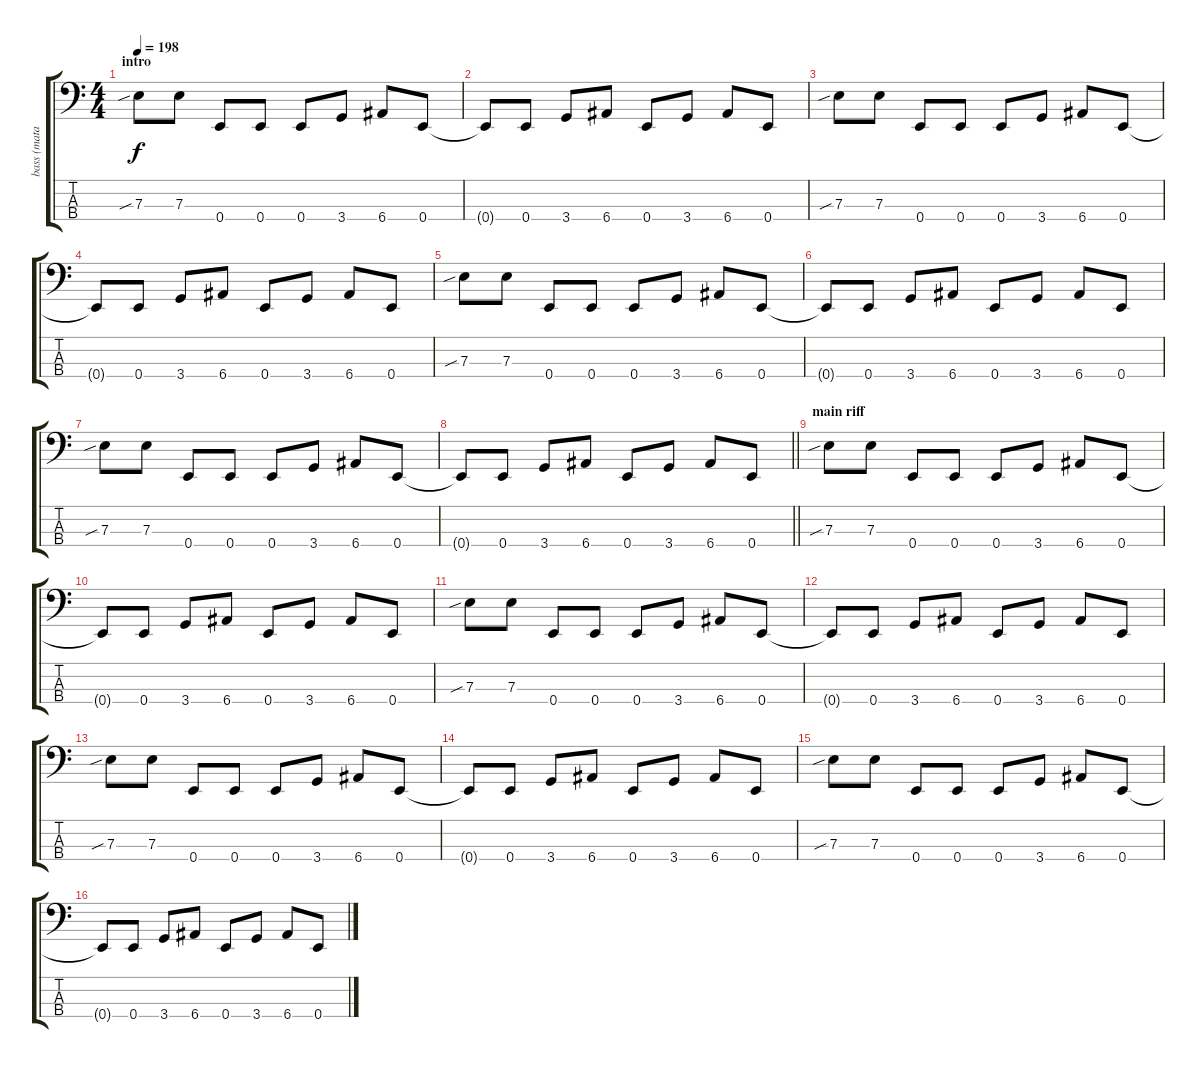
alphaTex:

\track ("bass (matatabi)" "bass (mata") {instrument electricbasspick}
\staff {score tabs}
\tuning (G2 D2 A1 E1) {hide}
\ts (4 4)
\section ("" "intro")
\tempo 198
\clef f4
\ks c
7.3{sib}.8{dy f instrument electricbasspick} 7.3.8 0.4.8 0.4.8 0.4.8 3.4.8 6.4.8 0.4.8 |
0.4{t}.8 0.4.8 3.4.8 6.4.8 0.4.8 3.4.8 6.4.8 0.4.8 |
7.3{sib}.8 7.3.8 0.4.8 0.4.8 0.4.8 3.4.8 6.4.8 0.4.8 |
0.4{t}.8 0.4.8 3.4.8 6.4.8 0.4.8 3.4.8 6.4.8 0.4.8 |
7.3{sib}.8 7.3.8 0.4.8 0.4.8 0.4.8 3.4.8 6.4.8 0.4.8 |
0.4{t}.8 0.4.8 3.4.8 6.4.8 0.4.8 3.4.8 6.4.8 0.4.8 |
7.3{sib}.8 7.3.8 0.4.8 0.4.8 0.4.8 3.4.8 6.4.8 0.4.8 |
\barLineRight lightlight
0.4{t}.8 0.4.8 3.4.8 6.4.8 0.4.8 3.4.8 6.4.8 0.4.8 |
\section ("" "main riff")
7.3{sib}.8 7.3.8 0.4.8 0.4.8 0.4.8 3.4.8 6.4.8 0.4.8 |
0.4{t}.8 0.4.8 3.4.8 6.4.8 0.4.8 3.4.8 6.4.8 0.4.8 |
7.3{sib}.8 7.3.8 0.4.8 0.4.8 0.4.8 3.4.8 6.4.8 0.4.8 |
0.4{t}.8 0.4.8 3.4.8 6.4.8 0.4.8 3.4.8 6.4.8 0.4.8 |
7.3{sib}.8 7.3.8 0.4.8 0.4.8 0.4.8 3.4.8 6.4.8 0.4.8 |
0.4{t}.8 0.4.8 3.4.8 6.4.8 0.4.8 3.4.8 6.4.8 0.4.8 |
7.3{sib}.8 7.3.8 0.4.8 0.4.8 0.4.8 3.4.8 6.4.8 0.4.8 |
0.4{t}.8 0.4.8 3.4.8 6.4.8 0.4.8 3.4.8 6.4.8 0.4.8
